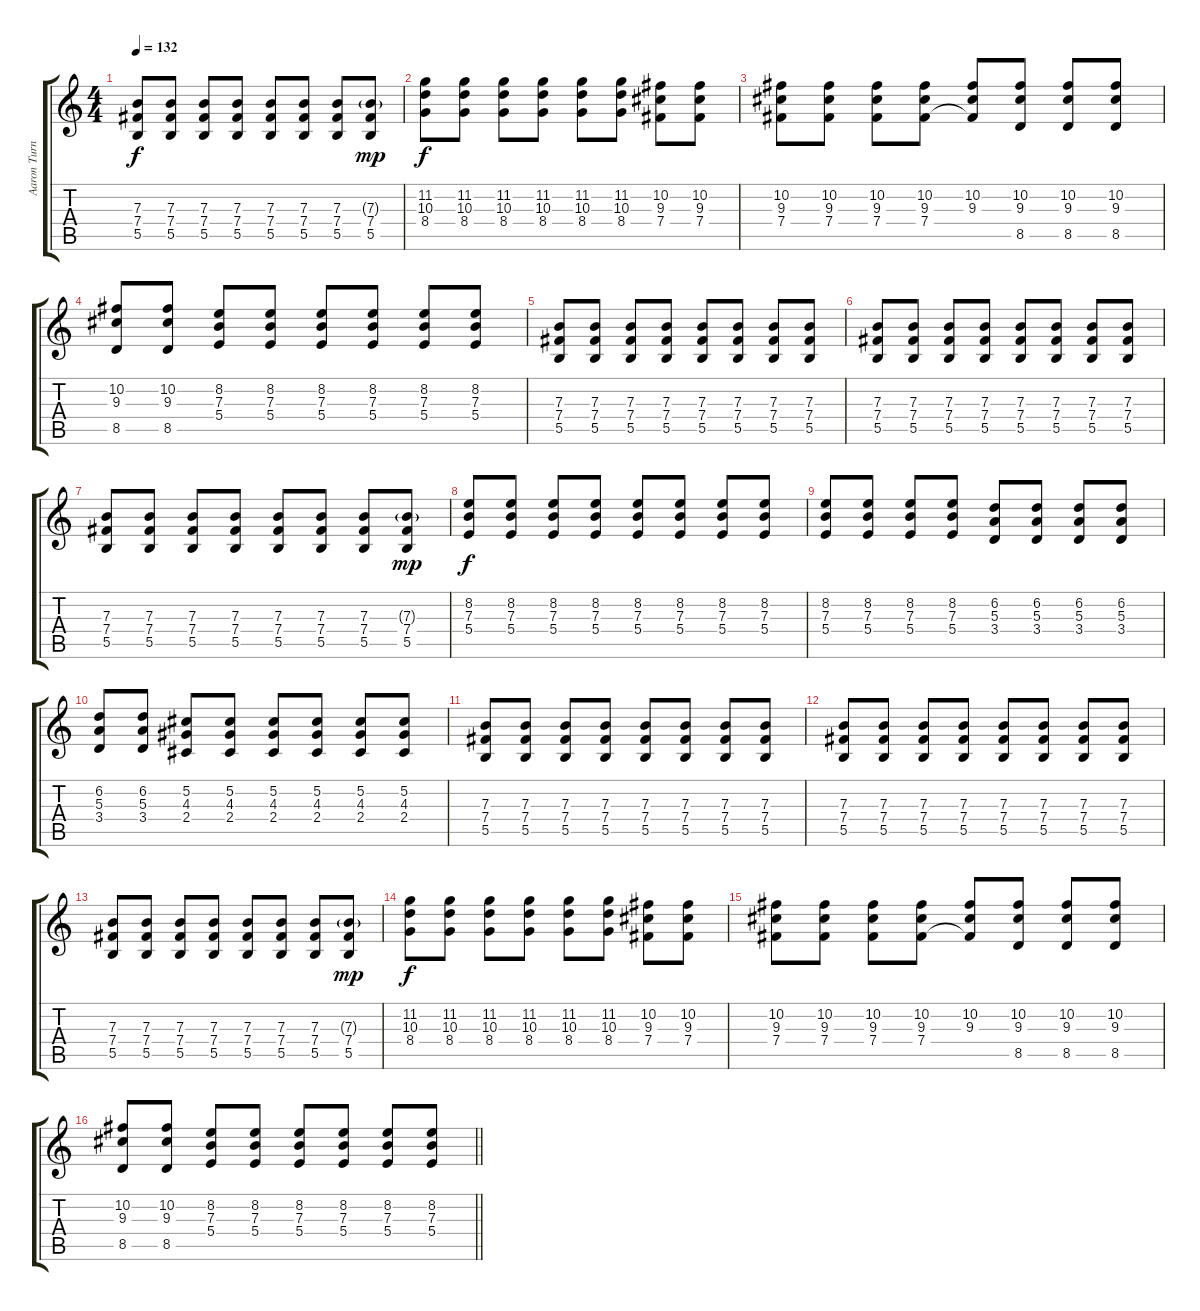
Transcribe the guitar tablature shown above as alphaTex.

\track ("Aaron Turner" "Aaron Turn") {instrument electricguitarclean}
\staff {score tabs}
\tuning (Db4 Ab3 E3 B2 Gb2 B1) {hide}
\ts (4 4)
\tempo 132
\clef g2
\ks c
(7.3 7.4 5.5).8{dy f} (7.3 7.4 5.5).8 (7.3 7.4 5.5).8 (7.3 7.4 5.5).8 (7.3 7.4 5.5).8 (7.3 7.4 5.5).8 (7.3 7.4 5.5).8 (7.3{g} 7.4 5.5).8{dy mp} |
(11.2 10.3 8.4).8{dy f} (11.2 10.3 8.4).8 (11.2 10.3 8.4).8 (11.2 10.3 8.4).8 (11.2 10.3 8.4).8 (11.2 10.3 8.4).8 (10.2 9.3 7.4).8 (10.2 9.3 7.4).8 |
(10.2 9.3 7.4).8 (10.2 9.3 7.4).8 (10.2 9.3 7.4).8 (10.2 9.3 7.4).8 (10.2 9.3 7.4{t}).8 (10.2 9.3 8.5).8 (10.2 9.3 8.5).8 (10.2 9.3 8.5).8 |
(10.2 9.3 8.5).8 (10.2 9.3 8.5).8 (8.2 7.3 5.4).8 (8.2 7.3 5.4).8 (8.2 7.3 5.4).8 (8.2 7.3 5.4).8 (8.2 7.3 5.4).8 (8.2 7.3 5.4).8 |
(7.3 7.4 5.5).8 (7.3 7.4 5.5).8 (7.3 7.4 5.5).8 (7.3 7.4 5.5).8 (7.3 7.4 5.5).8 (7.3 7.4 5.5).8 (7.3 7.4 5.5).8 (7.3 7.4 5.5).8 |
(7.3 7.4 5.5).8 (7.3 7.4 5.5).8 (7.3 7.4 5.5).8 (7.3 7.4 5.5).8 (7.3 7.4 5.5).8 (7.3 7.4 5.5).8 (7.3 7.4 5.5).8 (7.3 7.4 5.5).8 |
(7.3 7.4 5.5).8 (7.3 7.4 5.5).8 (7.3 7.4 5.5).8 (7.3 7.4 5.5).8 (7.3 7.4 5.5).8 (7.3 7.4 5.5).8 (7.3 7.4 5.5).8 (7.3{g} 7.4 5.5).8{dy mp} |
(8.2 7.3 5.4).8{dy f} (8.2 7.3 5.4).8 (8.2 7.3 5.4).8 (8.2 7.3 5.4).8 (8.2 7.3 5.4).8 (8.2 7.3 5.4).8 (8.2 7.3 5.4).8 (8.2 7.3 5.4).8 |
(8.2 7.3 5.4).8 (8.2 7.3 5.4).8 (8.2 7.3 5.4).8 (8.2 7.3 5.4).8 (6.2 5.3 3.4).8 (6.2 5.3 3.4).8 (6.2 5.3 3.4).8 (6.2 5.3 3.4).8 |
(6.2 5.3 3.4).8 (6.2 5.3 3.4).8 (5.2 4.3 2.4).8 (5.2 4.3 2.4).8 (5.2 4.3 2.4).8 (5.2 4.3 2.4).8 (5.2 4.3 2.4).8 (5.2 4.3 2.4).8 |
(7.3 7.4 5.5).8 (7.3 7.4 5.5).8 (7.3 7.4 5.5).8 (7.3 7.4 5.5).8 (7.3 7.4 5.5).8 (7.3 7.4 5.5).8 (7.3 7.4 5.5).8 (7.3 7.4 5.5).8 |
(7.3 7.4 5.5).8 (7.3 7.4 5.5).8 (7.3 7.4 5.5).8 (7.3 7.4 5.5).8 (7.3 7.4 5.5).8 (7.3 7.4 5.5).8 (7.3 7.4 5.5).8 (7.3 7.4 5.5).8 |
(7.3 7.4 5.5).8 (7.3 7.4 5.5).8 (7.3 7.4 5.5).8 (7.3 7.4 5.5).8 (7.3 7.4 5.5).8 (7.3 7.4 5.5).8 (7.3 7.4 5.5).8 (7.3{g} 7.4 5.5).8{dy mp} |
(11.2 10.3 8.4).8{dy f} (11.2 10.3 8.4).8 (11.2 10.3 8.4).8 (11.2 10.3 8.4).8 (11.2 10.3 8.4).8 (11.2 10.3 8.4).8 (10.2 9.3 7.4).8 (10.2 9.3 7.4).8 |
(10.2 9.3 7.4).8 (10.2 9.3 7.4).8 (10.2 9.3 7.4).8 (10.2 9.3 7.4).8 (10.2 9.3 7.4{t}).8 (10.2 9.3 8.5).8 (10.2 9.3 8.5).8 (10.2 9.3 8.5).8 |
\barLineRight lightlight
(10.2 9.3 8.5).8 (10.2 9.3 8.5).8 (8.2 7.3 5.4).8 (8.2 7.3 5.4).8 (8.2 7.3 5.4).8 (8.2 7.3 5.4).8 (8.2 7.3 5.4).8 (8.2 7.3 5.4).8
